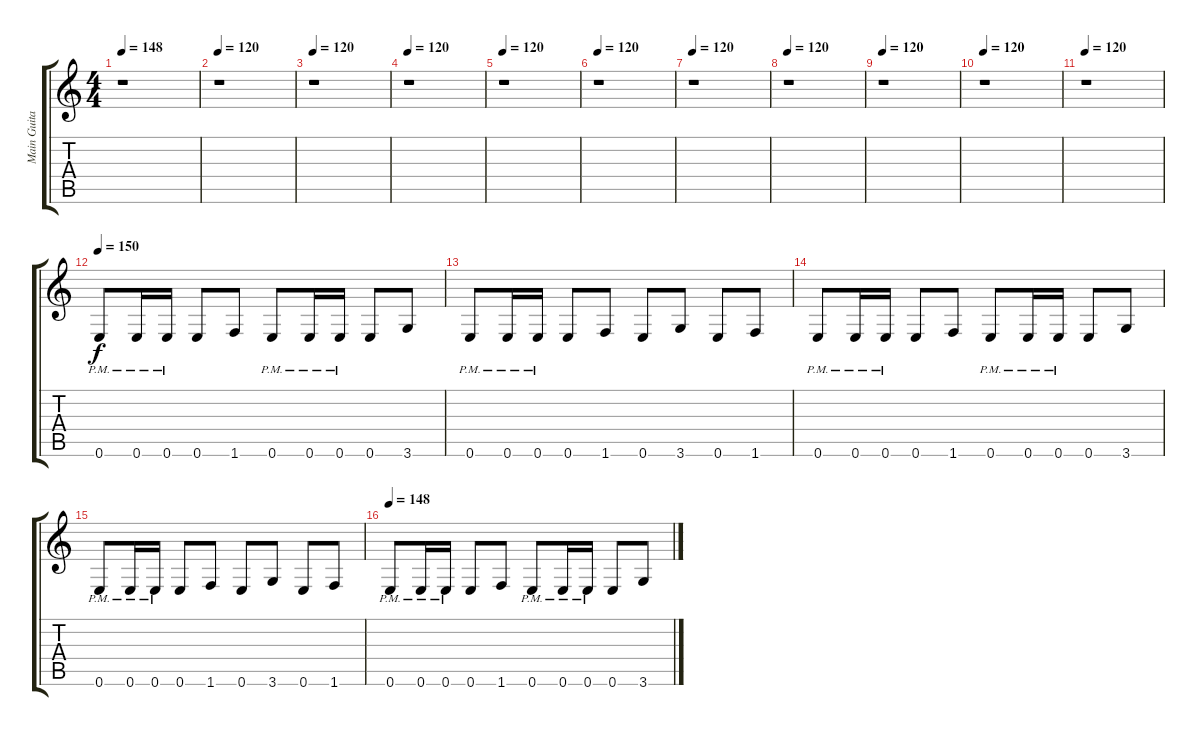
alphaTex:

\track ("Main Guitar" "Main Guita") {instrument distortionguitar}
\staff {score tabs}
\tuning (E4 B3 G3 D3 A2 E2) {hide}
\ts (4 4)
\tempo 148
\tempo 120
\tempo 148
\clef g2
\ks c
r.1{dy f instrument distortionguitar} |
\tempo 120
r.1 |
\tempo 120
r.1 |
\tempo 120
r.1 |
\tempo 120
r.1 |
\tempo 120
r.1 |
\tempo 120
r.1 |
\tempo 120
r.1 |
\tempo 120
r.1 |
\tempo 120
r.1 |
\tempo 120
r.1 |
\tempo 150
0.6{pm}.8 0.6{pm}.16 0.6{pm}.16 0.6.8 1.6.8 0.6{pm}.8 0.6{pm}.16 0.6{pm}.16 0.6.8 3.6.8 |
0.6{pm}.8 0.6{pm}.16 0.6{pm}.16 0.6.8 1.6.8 0.6.8 3.6.8 0.6.8 1.6.8 |
0.6{pm}.8 0.6{pm}.16 0.6{pm}.16 0.6.8 1.6.8 0.6{pm}.8 0.6{pm}.16 0.6{pm}.16 0.6.8 3.6.8 |
0.6{pm}.8 0.6{pm}.16 0.6{pm}.16 0.6.8 1.6.8 0.6.8 3.6.8 0.6.8 1.6.8 |
\tempo 148
0.6{pm}.8 0.6{pm}.16 0.6{pm}.16 0.6.8 1.6.8 0.6{pm}.8 0.6{pm}.16 0.6{pm}.16 0.6.8 3.6.8
